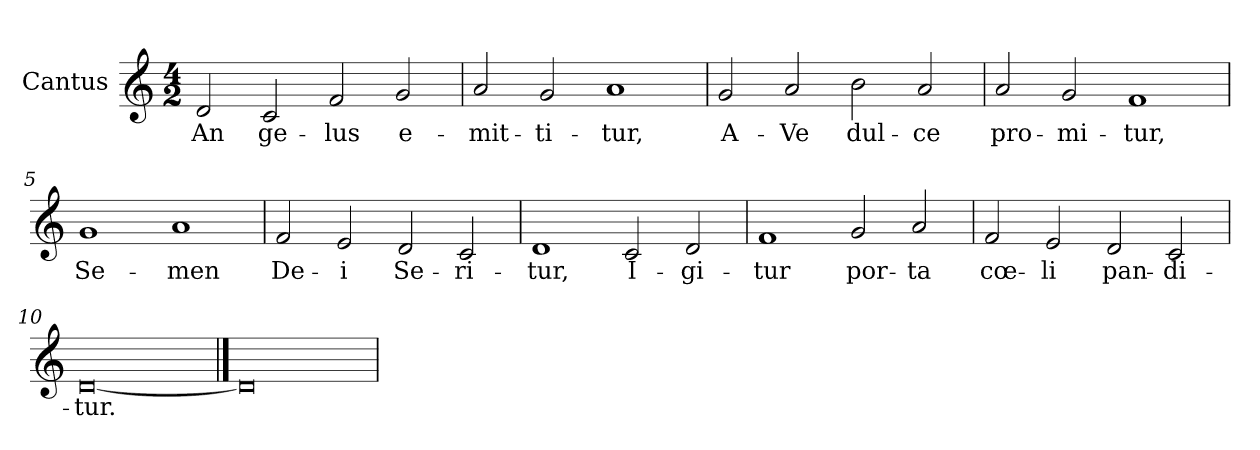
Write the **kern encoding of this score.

**kern	**text
*part1	*part1
*staff1	*staff1
*I"Cantus	*
*I'Cant.	*
*clefG2	*
*k[]	*
*C:	*
*M4/2	*
=1	=1
!	!LO:LY:b
2d/	An
!	!LO:LY:b
2c/	ge-
!	!LO:LY:b
2f/	-lus
!	!LO:LY:b
2g/	e-
=2	=2
!	!LO:LY:b
2a/	-mit-
!	!LO:LY:b
2g/	-ti-
!	!LO:LY:b
1a	-tur,
=3	=3
!	!LO:LY:b
2g/	A-
!	!LO:LY:b
2a/	-Ve
!	!LO:LY:b
2b\	dul-
!	!LO:LY:b
2a/	-ce
=4	=4
!	!LO:LY:b
2a/	pro-
!	!LO:LY:b
2g/	-mi-
!	!LO:LY:b
1f	-tur,
!!LO:LB:g=z
=5	=5
!	!LO:LY:b
1g	Se-
!	!LO:LY:b
1a	-men
=6	=6
!	!LO:LY:b
2f/	De-
!	!LO:LY:b
2e/	-i
!	!LO:LY:b
2d/	Se-
!	!LO:LY:b
2c/	-ri-
=7	=7
!	!LO:LY:b
1d	-tur,
!	!LO:LY:b
2c/	I-
!	!LO:LY:b
2d/	-gi-
=8	=8
!	!LO:LY:b
1f	-tur
!	!LO:LY:b
2g/	por-
!	!LO:LY:b
2a/	-ta
=9	=9
!	!LO:LY:b
2f/	cœ-
!	!LO:LY:b
2e/	-li
!	!LO:LY:b
2d/	pan-
!	!LO:LY:b
2c/	-di-
=10	=10
!	!LO:LY:b
[0d	-tur.
==11	==11
0d]	.
=	=
*-	*-
